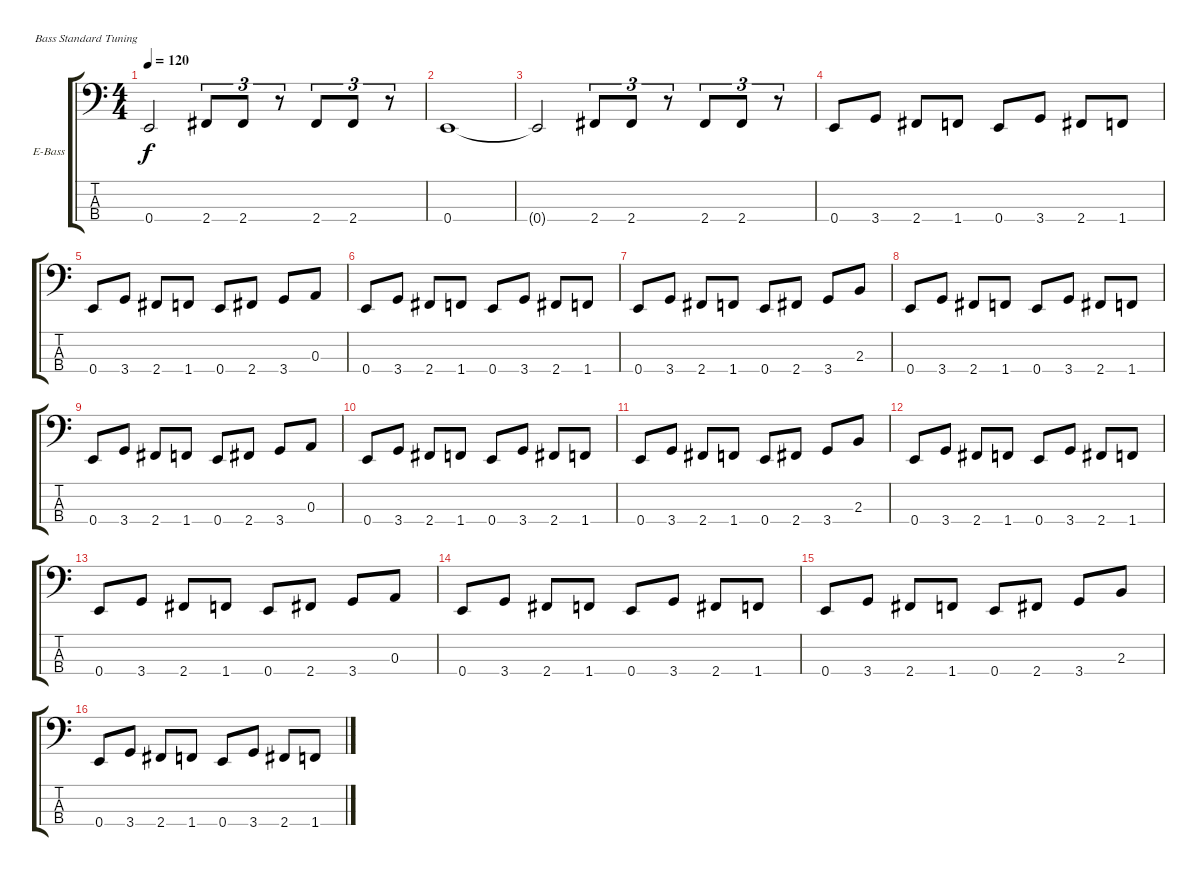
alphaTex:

\defaultSystemsLayout 4
\bracketExtendMode groupsimilarinstruments
\firstSystemTrackNameOrientation horizontal
\otherSystemsTrackNameOrientation horizontal
\track ("Cliff Burton (Main Bass)" "E-Bass") {instrument electricbassfinger}
\staff {score tabs}
\tuning (G2 D2 A1 E1)
\ts (4 4)
\tempo 120
\clef f4
\ks c
0.4{t}.2{dy f} 2.4.8{tu (3 2)} 2.4.8{tu (3 2)} r.8{tu (3 2)} 2.4.8{tu (3 2)} 2.4.8{tu (3 2)} r.8{tu (3 2)} |
0.4.1 |
0.4{t}.2 2.4.8{tu (3 2)} 2.4.8{tu (3 2)} r.8{tu (3 2)} 2.4.8{tu (3 2)} 2.4.8{tu (3 2)} r.8{tu (3 2)} |
0.4.8 3.4.8 2.4.8 1.4.8 0.4.8 3.4.8 2.4.8 1.4.8 |
0.4.8 3.4.8 2.4.8 1.4.8 0.4.8 2.4.8 3.4.8 0.3.8 |
0.4.8 3.4.8 2.4.8 1.4.8 0.4.8 3.4.8 2.4.8 1.4.8 |
\scale
0.281806 0.4.8 3.4.8 2.4.8 1.4.8 0.4.8 2.4.8 3.4.8 2.3.8 |
\scale
0.239398 0.4.8 3.4.8 2.4.8 1.4.8 0.4.8 3.4.8 2.4.8 1.4.8 |
\scale
0.239398 0.4.8 3.4.8 2.4.8 1.4.8 0.4.8 2.4.8 3.4.8 0.3.8 |
\scale
0.239398 0.4.8 3.4.8 2.4.8 1.4.8 0.4.8 3.4.8 2.4.8 1.4.8 |
0.4.8 3.4.8 2.4.8 1.4.8 0.4.8 2.4.8 3.4.8 2.3.8 |
0.4.8 3.4.8 2.4.8 1.4.8 0.4.8 3.4.8 2.4.8 1.4.8 |
0.4.8 3.4.8 2.4.8 1.4.8 0.4.8 2.4.8 3.4.8 0.3.8 |
0.4.8 3.4.8 2.4.8 1.4.8 0.4.8 3.4.8 2.4.8 1.4.8 |
0.4.8 3.4.8 2.4.8 1.4.8 0.4.8 2.4.8 3.4.8 2.3.8 |
0.4.8 3.4.8 2.4.8 1.4.8 0.4.8 3.4.8 2.4.8 1.4.8
